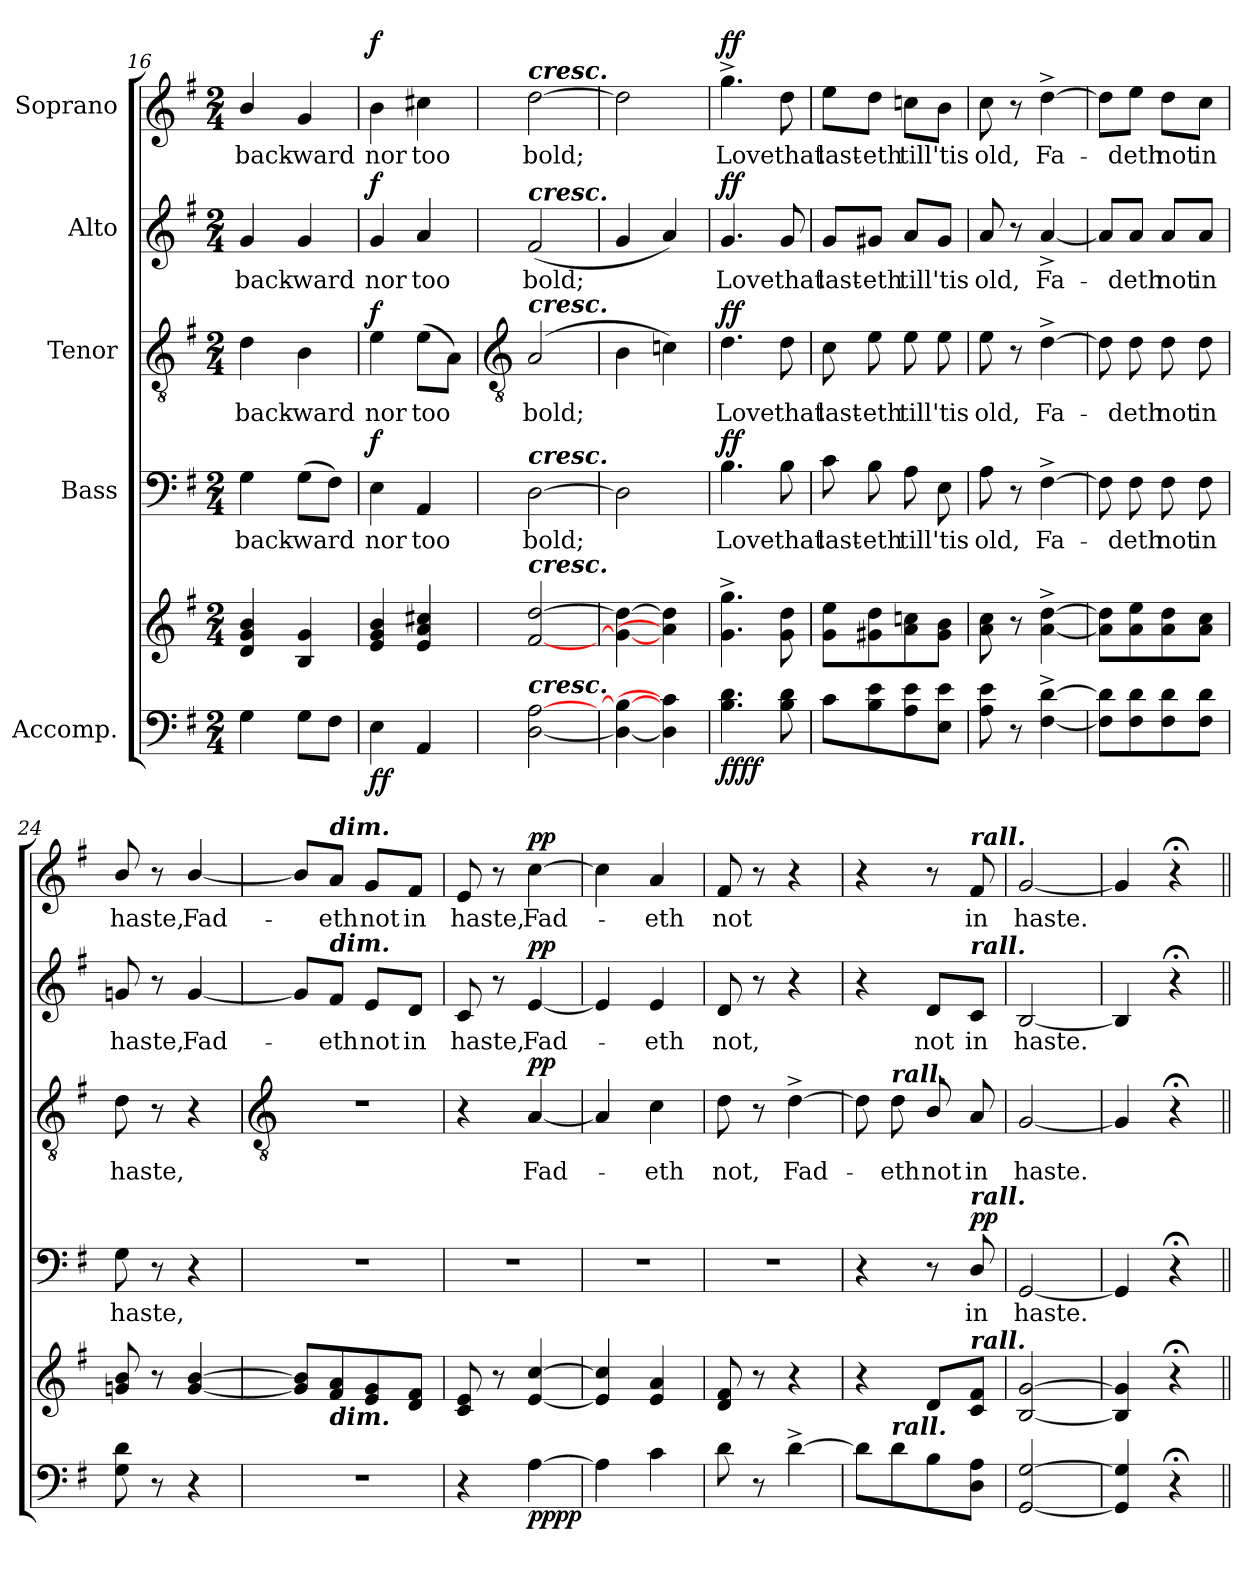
**kern	**kern	**dynam	**kern	**text	**dynam	**kern	**text	**dynam	**kern	**text	**dynam	**kern	**text	**dynam
*part5	*part5	*part5	*part4	*part4	*part4	*part3	*part3	*part3	*part2	*part2	*part2	*part1	*part1	*part1
*staff6	*staff5	*staff5/6	*staff4	*staff4	*staff4	*staff3	*staff3	*staff3	*staff2	*staff2	*staff2	*staff1	*staff1	*staff1
*I"Accomp.	*	*	*I"Bass	*	*	*I"Tenor	*	*	*I"Alto	*	*	*I"Soprano	*	*
*clefF4	*clefG2	*	*clefF4	*	*	*clefGv2	*	*	*clefG2	*	*	*clefG2	*	*
*k[f#]	*k[f#]	*	*k[f#]	*	*	*k[f#]	*	*	*k[f#]	*	*	*k[f#]	*	*
*G:	*G:	*	*G:	*	*	*G:	*	*	*G:	*	*	*G:	*	*
*M2/4	*M2/4	*	*M2/4	*	*	*M2/4	*	*	*M2/4	*	*	*M2/4	*	*
=16	=16	=16	=16	=16	=16	=16	=16	=16	=16	=16	=16	=16	=16	=16
*^	*	*	*	*	*	*	*	*	*	*	*	*	*	*
!	!	!	!	!	!LO:LY:b	!	!	!LO:LY:b	!	!	!LO:LY:b	!	!	!LO:LY:b	!
4ryy	4G\	4d/ 4g/ 4b/	.	4G	back-	.	4d	back-	.	4g	back-	.	4b/	back-	.
!	!	!	!	!	!LO:LY:b	!	!	!LO:LY:b	!	!	!LO:LY:b	!	!	!LO:LY:b	!
4ryy	8G\L	4B/ 4g/	.	(>8GL	-ward	.	4B	-ward	.	4g	-ward	.	4g	-ward	.
.	8F#\J	.	.	8F#J)	.	.	.	.	.	.	.	.	.	.	.
=17	=17	=17	=17	=17	=17	=17	=17	=17	=17	=17	=17	=17	=17	=17	=17
!	!	!	!LO:DY:b=2	!	!LO:LY:b	!	!	!LO:LY:b	!	!	!LO:LY:b	!	!	!LO:LY:b	!
!	!	!	!LO:DY:n=1:b	!	!	!LO:DY:b	!	!	!LO:DY:b	!	!	!LO:DY:b	!	!	!LO:DY:b
*v	*v	*	*	*	*	*	*	*	*	*	*	*	*	*	*
4E\	4e/ 4g/ 4b/	f f	4E	nor	f	4e	nor	f	4g	nor	f	4b	nor	f
!	!	!	!	!LO:LY:b	!	!	!LO:LY:b	!	!	!LO:LY:b	!	!	!LO:LY:b	!
4AA/	4e/ 4a/ 4cc#X/	.	4AA	too	.	(8eL	too	.	4a	too	.	4cc#X	too	.
.	.	.	.	.	.	8AJ)	.	.	.	.	.	.	.	.
!!LO:LB:g=z
=18	=18	=18	=18	=18	=18	=18	=18	=18	=18	=18	=18	=18	=18	=18
*	*	*	*	*	*	*clefGv2	*	*	*	*	*	*	*	*
!	!	!	!	!	!	!	!	!	!	!	!	!LO:TX:a:Bi:t=cresc.	!	!
!	!	!	!	!	!	!	!	!	!LO:TX:a:Bi:t=cresc.	!	!	!	!	!
!	!	!	!	!	!	!LO:TX:a:Bi:t=cresc.	!	!	!	!	!	!	!	!
!	!	!	!LO:TX:a:Bi:t=cresc.	!	!	!	!	!	!	!	!	!	!	!
!	!LO:TX:a:Bi:t=cresc.	!	!	!	!	!	!	!	!	!	!	!	!	!
!LO:TX:a:Bi:t=cresc.	!	!	!	!	!	!	!	!	!	!	!	!	!	!
!	!	!	!	!LO:LY:b	!	!	!LO:LY:b	!	!	!LO:LY:b	!	!	!LO:LY:b	!
[2D [2A	[2f# [2dd	.	[2D	bold;	.	(>2A	bold;	.	(<2f#	bold;	.	[2dd	bold;	.
=19	=19	=19	=19	=19	=19	=19	=19	=19	=19	=19	=19	=19	=19	=19
4D_ 4B_	4g_ 4dd_	.	2D]	.	.	4B	.	.	4g	.	.	2dd]	.	.
4D] 4cn]	4a] 4dd]	.	.	.	.	4cn)	.	.	4a)	.	.	.	.	.
=20	=20	=20	=20	=20	=20	=20	=20	=20	=20	=20	=20	=20	=20	=20
!	!	!LO:DY:b=2	!	!LO:LY:b	!	!	!LO:LY:b	!	!	!LO:LY:b	!	!	!LO:LY:b	!
!	!	!LO:DY:n=1:b	!	!	!LO:DY:b	!	!	!LO:DY:b	!	!	!LO:DY:b	!	!	!LO:DY:b
4.B 4.d	4.g^ 4.gg^	ff ff	4.B	Love	ff	4.d	Love	ff	4.g	Love	ff	4.gg^	Love	ff
!	!	!	!	!LO:LY:b	!	!	!LO:LY:b	!	!	!LO:LY:b	!	!	!LO:LY:b	!
8B 8d	8g 8dd	.	8B	that	.	8d	that	.	8g	that	.	8dd	that	.
=21	=21	=21	=21	=21	=21	=21	=21	=21	=21	=21	=21	=21	=21	=21
!	!	!	!	!LO:LY:b	!	!	!LO:LY:b	!	!	!LO:LY:b	!	!	!LO:LY:b	!
8cL	8g 8eeL	.	8c	last-	.	8c	last-	.	8g/L	last-	.	8ee\L	last-	.
!	!	!	!	!LO:LY:b	!	!	!LO:LY:b	!	!	!LO:LY:b	!	!	!LO:LY:b	!
8B 8e	8g#X 8dd	.	8B	-eth	.	8e	-eth	.	8g#X/J	-eth	.	8dd\J	-eth	.
!	!	!	!	!LO:LY:b	!	!	!LO:LY:b	!	!	!LO:LY:b	!	!	!LO:LY:b	!
8A 8e	8a 8ccn	.	8A	till	.	8e	till	.	8a/L	till	.	8ccn\L	till	.
!	!	!	!	!LO:LY:b	!	!	!LO:LY:b	!	!	!LO:LY:b	!	!	!LO:LY:b	!
8E 8eJ	8g# 8bJ	.	8E	'tis	.	8e	'tis	.	8g#/J	'tis	.	8b\J	'tis	.
=22	=22	=22	=22	=22	=22	=22	=22	=22	=22	=22	=22	=22	=22	=22
!	!	!	!	!LO:LY:b	!	!	!LO:LY:b	!	!	!LO:LY:b	!	!	!LO:LY:b	!
8A 8e	8a 8cc	.	8A	old,	.	8e	old,	.	8a	old,	.	8cc	old,	.
8r	8r	.	8r	.	.	8r	.	.	8r	.	.	8r	.	.
!	!	!	!	!LO:LY:b	!	!	!LO:LY:b	!	!	!LO:LY:b	!	!	!LO:LY:b	!
[4F#^ [4d^	[4a^ [4dd^	.	[4F#^	Fa-	.	[4d^	Fa-	.	[4a^	Fa-	.	[4dd^	Fa-	.
=23	=23	=23	=23	=23	=23	=23	=23	=23	=23	=23	=23	=23	=23	=23
8F#] 8d]L	8a] 8dd]L	.	8F#]	.	.	8d]	.	.	8a/L]	.	.	8dd\L]	.	.
!	!	!	!	!LO:LY:b	!	!	!LO:LY:b	!	!	!LO:LY:b	!	!	!LO:LY:b	!
8F# 8d	8a 8ee	.	8F#	deth	.	8d	deth	.	8a/J	deth	.	8ee\J	deth	.
!	!	!	!	!LO:LY:b	!	!	!LO:LY:b	!	!	!LO:LY:b	!	!	!LO:LY:b	!
8F# 8d	8a 8dd	.	8F#	not	.	8d	not	.	8a/L	not	.	8dd\L	not	.
!	!	!	!	!LO:LY:b	!	!	!LO:LY:b	!	!	!LO:LY:b	!	!	!LO:LY:b	!
8F# 8dJ	8a 8ccJ	.	8F#	in	.	8d	in	.	8a/J	in	.	8cc\J	in	.
=24	=24	=24	=24	=24	=24	=24	=24	=24	=24	=24	=24	=24	=24	=24
!	!	!	!	!LO:LY:b	!	!	!LO:LY:b	!	!	!LO:LY:b	!	!	!LO:LY:b	!
8G 8d	8gn/ 8b/	.	8G	haste,	.	8d	haste,	.	8gn	haste,	.	8b/	haste,	.
8r	8r	.	8r	.	.	8r	.	.	8r	.	.	8r	.	.
!	!	!	!	!	!	!	!	!	!	!LO:LY:b	!	!	!LO:LY:b	!
4r	[4g/ [4b/	.	4r	.	.	4r	.	.	[4g	Fad-	.	[4b/	Fad-	.
!!LO:LB:g=z
=25	=25	=25	=25	=25	=25	=25	=25	=25	=25	=25	=25	=25	=25	=25
*	*	*	*	*	*	*clefGv2	*	*	*	*	*	*	*	*
!LO:N:vis=1	!	!	!LO:N:vis=1	!	!	!LO:N:vis=1	!	!	!	!	!	!	!	!
2r	8g/] 8b/]L	.	2r	.	.	2r	.	.	8g/L]	.	.	8b/L]	.	.
!	!	!	!	!	!	!	!	!	!	!	!	!LO:TX:a:Bi:t=dim.	!	!
!	!	!	!	!	!	!	!	!	!LO:TX:a:Bi:t=dim.	!	!	!	!	!
!	!LO:TX:b:Bi:t=dim.	!	!	!	!	!	!	!	!	!	!	!	!	!
!	!	!	!	!	!	!	!	!	!	!LO:LY:b	!	!	!LO:LY:b	!
.	8f# 8a	.	.	.	.	.	.	.	8f#/J	eth	.	8a/J	eth	.
!	!	!	!	!	!	!	!	!	!	!LO:LY:b	!	!	!LO:LY:b	!
.	8e 8g	.	.	.	.	.	.	.	8e/L	not	.	8g/L	not	.
!	!	!	!	!	!	!	!	!	!	!LO:LY:b	!	!	!LO:LY:b	!
.	8d 8f#J	.	.	.	.	.	.	.	8d/J	in	.	8f#/J	in	.
=26	=26	=26	=26	=26	=26	=26	=26	=26	=26	=26	=26	=26	=26	=26
!	!	!	!LO:N:vis=1	!	!	!	!	!	!	!LO:LY:b	!	!	!LO:LY:b	!
4r	8c 8e	.	2r	.	.	4r	.	.	8c	haste,	.	8e	haste,	.
.	8r	.	.	.	.	.	.	.	8r	.	.	8r	.	.
!	!	!LO:DY:b=2	!	!	!	!	!LO:LY:b	!	!	!LO:LY:b	!	!	!LO:LY:b	!
!	!	!LO:DY:n=1:b	!	!	!	!	!	!LO:DY:b	!	!	!LO:DY:b	!	!	!LO:DY:b
[4A	[4e [4cc	pp pp	.	.	.	[4A	Fad-	pp	[4e	Fad-	pp	[4cc	Fad-	pp
=27	=27	=27	=27	=27	=27	=27	=27	=27	=27	=27	=27	=27	=27	=27
!	!	!	!LO:N:vis=1	!	!	!	!	!	!	!	!	!	!	!
4A]	4e] 4cc]	.	2r	.	.	4A]	.	.	4e]	.	.	4cc]	.	.
!	!	!	!	!	!	!	!LO:LY:b	!	!	!LO:LY:b	!	!	!LO:LY:b	!
4c	4e 4a	.	.	.	.	4c	eth	.	4e	eth	.	4a	eth	.
=28	=28	=28	=28	=28	=28	=28	=28	=28	=28	=28	=28	=28	=28	=28
!	!	!	!LO:N:vis=1	!	!	!	!LO:LY:b	!	!	!LO:LY:b	!	!	!LO:LY:b	!
8d	8d 8f#	.	2r	.	.	8d	not,	.	8d	not,	.	8f#	not	.
8r	8r	.	.	.	.	8r	.	.	8r	.	.	8r	.	.
!	!	!	!	!	!	!	!LO:LY:b	!	!	!	!	!	!	!
[4d^	4r	.	.	.	.	[4d^	Fad-	.	4r	.	.	4r	.	.
=29	=29	=29	=29	=29	=29	=29	=29	=29	=29	=29	=29	=29	=29	=29
8dL]	4r	.	4r	.	.	8d]	.	.	4r	.	.	4r	.	.
!	!	!	!	!	!	!LO:TX:a:Bi:t=rall.	!	!	!	!	!	!	!	!
!LO:TX:a:Bi:t=rall.	!	!	!	!	!	!	!	!	!	!	!	!	!	!
!	!	!	!	!	!	!	!LO:LY:b	!	!	!	!	!	!	!
8d	.	.	.	.	.	8d	eth	.	.	.	.	.	.	.
!	!	!	!	!	!	!	!LO:LY:b	!	!	!LO:LY:b	!	!	!	!
8B	8dL	.	8r	.	.	8B/	not	.	8d/L	not	.	8r	.	.
!	!	!	!	!	!	!	!	!	!	!	!	!LO:TX:a:Bi:t=rall.	!	!
!	!	!	!	!	!	!	!	!	!LO:TX:a:Bi:t=rall.	!	!	!	!	!
!	!	!	!LO:TX:a:Bi:t=rall.	!	!	!	!	!	!	!	!	!	!	!
!	!LO:TX:a:Bi:t=rall.	!	!	!	!	!	!	!	!	!	!	!	!	!
!	!	!	!	!LO:LY:b	!LO:DY:b	!	!LO:LY:b	!	!	!LO:LY:b	!	!	!LO:LY:b	!
8D 8AJ	8c 8f#J	.	8D/	in	pp	8A	in	.	8c/J	in	.	8f#	in	.
=30	=30	=30	=30	=30	=30	=30	=30	=30	=30	=30	=30	=30	=30	=30
!	!	!	!	!LO:LY:b	!	!	!LO:LY:b	!	!	!LO:LY:b	!	!	!LO:LY:b	!
[2GG [2G	[2B [2g	.	[2GG	haste.	.	[2G	haste.	.	[2B	haste.	.	[2g	haste.	.
=31	=31	=31	=31	=31	=31	=31	=31	=31	=31	=31	=31	=31	=31	=31
4GG] 4G]	4B] 4g]	.	4GG]	.	.	4G]	.	.	4B]	.	.	4g]	.	.
4r;<	4r;<	.	4r;<	.	.	4r;<	.	.	4r;<	.	.	4r;<	.	.
=||	=||	=||	=||	=||	=||	=||	=||	=||	=||	=||	=||	=||	=||	=||
*-	*-	*-	*-	*-	*-	*-	*-	*-	*-	*-	*-	*-	*-	*-
